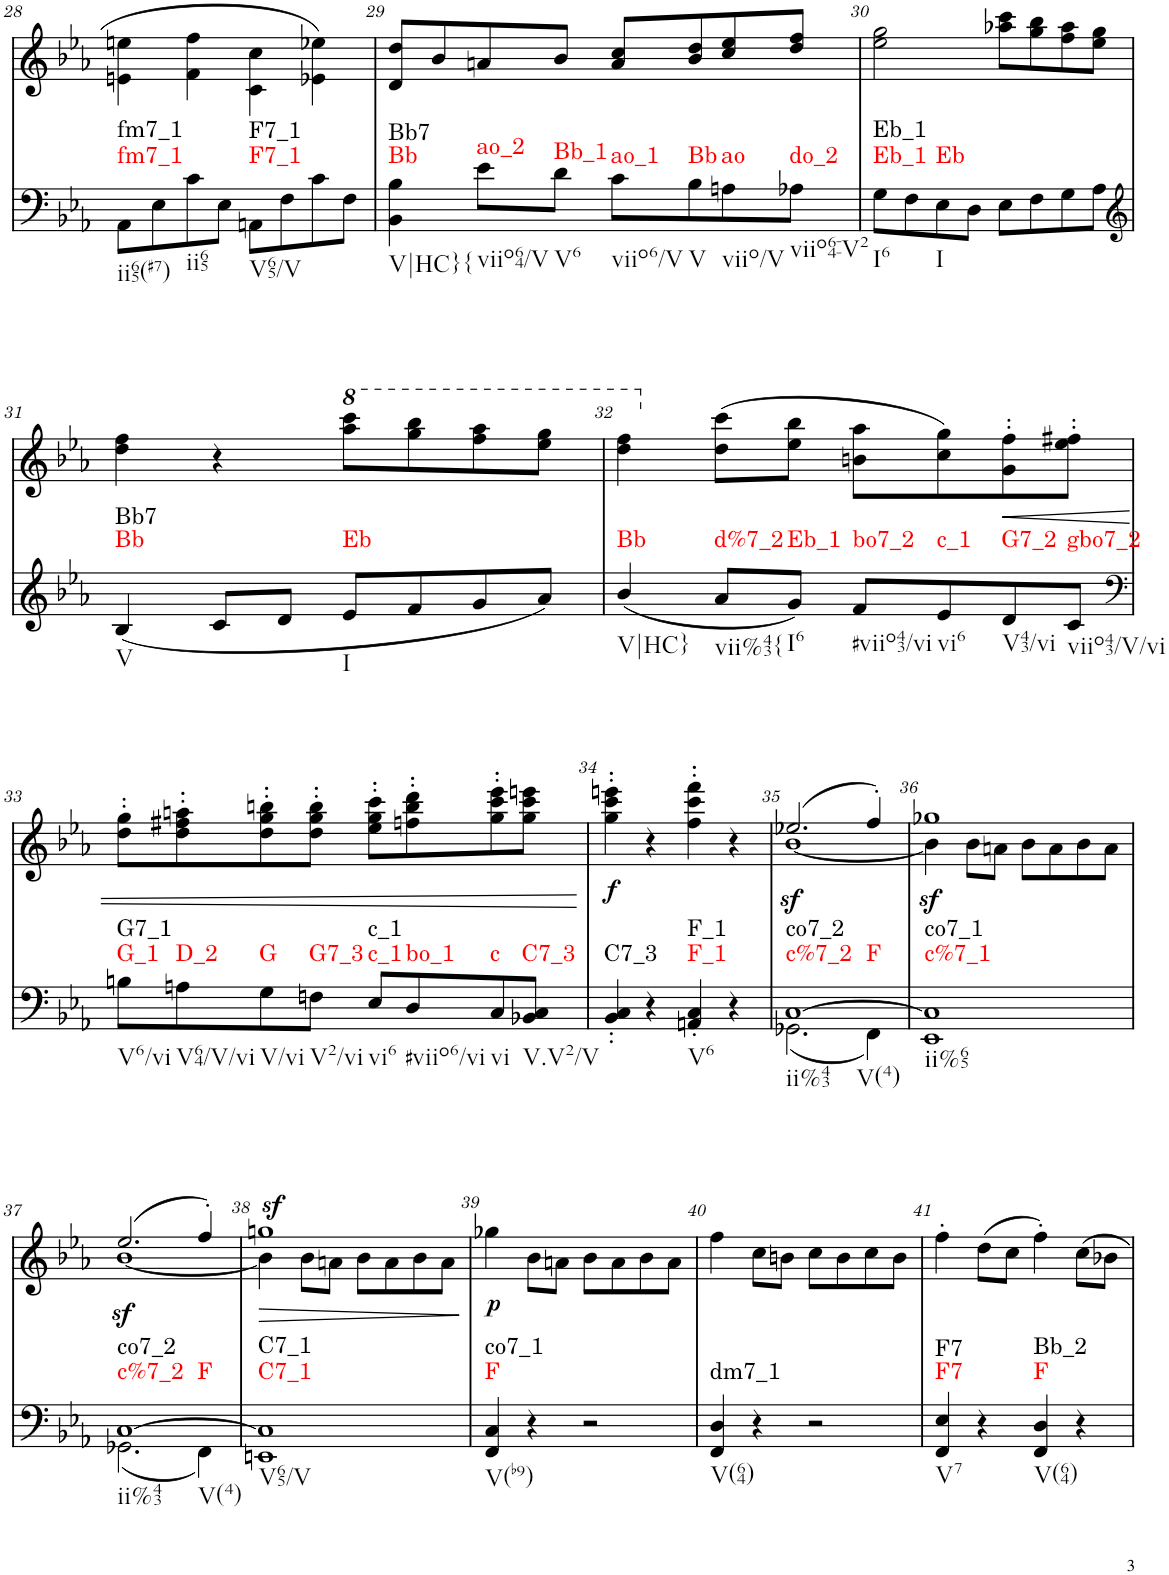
**kern	**harte	**kern	**text	**dynam
*part2	*part2	*part1	*part1	*part1
*staff2	*	*staff1	*staff1	*staff1
*I"piano	*	*I"piano	*	*
*I'Pno	*	*I'Pno	*	*
!!LO:PB:g=z
*clefF4	*	*clefG2	*	*
*k[b-e-a-]	*	*k[b-e-a-]	*	*
*E-:	*	*E-:	*	*
*M2/2	*	*M2/2	*	*
*met(c|)	*	*met(c|)	*	*
=28	=28	=28	=28	=28
!	!LO:H:n=1:kt=fm7_1	!	!	!
!	!LO:H:n=2:kt=fm7_1	!	!	!
8AA-\L	N N	4en\ 4een\	.	.
8E-\	.	.	.	.
8c\	.	4f\ 4ff\	.	.
8E-\J	.	.	.	.
!	!LO:H:n=1:kt=F7_1	!	!	!
!	!LO:H:n=2:kt=F7_1	!	!	!
8AAn\L	N N	4c\ 4cc\	.	.
8F\	.	.	.	.
8c\	.	4e-X\ 4ee-X\	.	.
8F\J	.	.	.	.
=29	=29	=29	=29	=29
!	!LO:H:n=1:kt=Bb	!	!	!
!	!LO:H:n=2:kt=Bb7	!	!	!
4BB-\ 4B-\	N N	8d/ 8dd/L	.	.
.	.	8b-/	.	.
!	!LO:H:kt=ao_2	!	!	!
8e-\L	N	8an/	.	.
!	!LO:H:kt=Bb_1	!	!	!
8d\J	N	8b-/J	.	.
!	!LO:H:kt=ao_1	!	!	!
8c\L	N	8a/ 8cc/L	.	.
!	!LO:H:kt=Bb	!	!	!
8B-\	N	8b-/ 8dd/	.	.
!	!LO:H:kt=ao	!	!	!
8An\	N	8cc/ 8ee-/	.	.
!	!LO:H:kt=do_2	!	!	!
8A-X\J	N	8dd/ 8ff/J	.	.
=30	=30	=30	=30	=30
!	!LO:H:n=1:kt=Eb_1	!	!	!
!	!LO:H:n=2:kt=Eb_1	!	!	!
8G\L	N N	2ee-\ 2gg\	.	.
8F\	.	.	.	.
!	!LO:H:kt=Eb	!	!	!
8E-\	N	.	.	.
8D\J	.	.	.	.
8E-\L	.	8aa-X\ 8ccc\L	.	.
8F\	.	8gg\ 8bb-\	.	.
8G\	.	8ff\ 8aa-\	.	.
8A-\J	.	8ee-\ 8gg\J	.	.
!!LO:LB:g=z
=31	=31	=31	=31	=31
*clefG2	*	*	*	*
!	!LO:H:n=1:kt=Bb	!	!	!
!	!LO:H:n=2:kt=Bb7	!	!	!
(4B-/	N N	4dd\ 4ff\	.	.
8c/L	.	4r	.	.
8d/J	.	.	.	.
*	*	*8va	*	*
!	!LO:H:kt=Eb	!	!	!
8e-/L	N	8aaa-\ 8cccc\L	.	.
8f/	.	8ggg\ 8bbb-\	.	.
8g/	.	8fff\ 8aaa-\	.	.
8a-/J)	.	8eee-\ 8ggg\J	.	.
=32	=32	=32	=32	=32
!	!LO:H:kt=Bb	!	!	!
(4b-/	N	4ddd\ 4fff\	.	.
*	*	*X8va	*	*
!	!LO:H:kt=d%7_2	!	!	!
8a-/L	N	(8dd\ 8ccc\L	.	.
!	!LO:H:kt=Eb_1	!	!	!
8g/J)	N	8ee-\ 8bb-\J	.	.
!	!LO:H:kt=bo7_2	!	!	!
8f/L	N	8bn\ 8aa-\L	.	.
!	!LO:H:kt=c_1	!	!	!
8e-/	N	8cc\ 8gg\)	.	.
!	!LO:H:kt=G7_2	!	!	!LO:HP:b
8d/	N	8g\' 8ff\'	.	<
!	!LO:H:kt=gbo7_2	!	!	!
8c/J	N	8ee-\' 8ff#X\'J	.	.
!!LO:LB:g=z
=33	=33	=33	=33	=33
*clefF4	*	*	*	*
!	!LO:H:n=1:kt=G_1	!	!	!
!	!LO:H:n=2:kt=G7_1	!	!	!
8Bn\L	N N	8dd\' 8gg\'L	.	.
!	!LO:H:kt=D_2	!	!	!
8An\	N	8dd\' 8ff#X\' 8aan\'	.	.
!	!LO:H:kt=G	!	!	!
8G\	N	8dd\' 8gg\' 8bbn\'	.	.
!	!LO:H:kt=G7_3	!	!	!
8Fn\J	N	8dd\' 8gg\' 8bb\'J	.	.
!	!LO:H:n=1:kt=c_1	!	!	!
!	!LO:H:n=2:kt=c_1	!	!	!
8E-/L	N N	8ee-\' 8gg\' 8ccc\'L	.	.
!	!LO:H:kt=bo_1	!	!	!
8D/	N	8ffn\' 8bb\' 8ddd\'	.	.
!	!LO:H:kt=c	!	!	!
8C/	N	8gg\' 8ccc\' 8eee-\'	.	.
!	!LO:H:kt=C7_3	!	!	!
8BB-X/ 8C/J	N	8gg\ 8ccc\ 8eeen\J	.	.
.	.	.	.	[
=34	=34	=34	=34	=34
!	!LO:H:kt=C7_3	!	!LO:LY:b	!
4BB-/' 4C/'	N	4gg\' 4ccc\' 4eeen\'	.	.
4r	.	4r	.	.
!	!LO:H:n=1:kt=F_1	!	!	!
!	!LO:H:n=2:kt=F_1	!	!	!
4AAn/' 4C/'	N N	4ff\' 4ccc\' 4fff\'	.	.
4r	.	4r	.	.
=35	=35	=35	=35	=35
*^	*	*^	*	*
!	!	!LO:H:n=1:kt=c%7_2	!	!	!	!LO:DY:b
!	!	!LO:H:n=2:kt=co7_2	!	!	!	!
!	!	!LO:H:n=3:kt=F	!	!	!	!
[1C	(2.GG-X\	N N N	(2.ee-X/	[1b-	.	sf
.	4FF\)	.	4ff'/)	.	.	.
=36	=36	=36	=36	=36	=36	=36
!	!	!LO:H:n=1:kt=c%7_1	!	!	!	!LO:DY:b
!	!	!LO:H:n=2:kt=co7_1	!	!	!	!
*v	*v	*	*	*	*	*
1EE- 1C]	N N	1gg-X	4b-\]	.	sf
.	.	.	8b-\L	.	.
.	.	.	8an\J	.	.
.	.	.	8b-\L	.	.
.	.	.	8a\	.	.
.	.	.	8b-\	.	.
.	.	.	8a\J	.	.
!!LO:LB:g=z	!!
=37	=37	=37	=37	=37	=37
*^	*	*	*	*	*
!	!	!LO:H:n=1:kt=c%7_2	!	!	!	!LO:DY:b
!	!	!LO:H:n=2:kt=co7_2	!	!	!	!
!	!	!LO:H:n=3:kt=F	!	!	!	!
[1C	(2.GG-X\	N N N	(2.ee-/	[1b-	.	sf
.	4FF\)	.	4ff'/)	.	.	.
=38	=38	=38	=38	=38	=38	=38
!	!	!	!	!	!	!LO:HP:b
!	!	!LO:H:n=1:kt=C7_1	!	!	!	!LO:DY:n=1:a
!	!	!LO:H:n=2:kt=C7_1	!	!	!	!
*v	*v	*	*	*	*	*
1EEn 1C]	N N	1ggn	4b-\]	.	> sf
.	.	.	8b-\L	.	.
.	.	.	8an\J	.	.
.	.	.	8b-\L	.	.
.	.	.	8a\	.	.
.	.	.	8b-\	.	.
.	.	.	8a\J	.	.
*	*	*v	*v	*	*
.	.	.	.	]
=39	=39	=39	=39	=39
!	!LO:H:n=1:kt=F	!	!LO:LY:b	!
!	!LO:H:n=2:kt=co7_1	!	!	!
4FF/ 4C/	N N	4gg-X\	.	.
4r	.	8b-\L	.	.
.	.	8an\J	.	.
2r	.	8b-\L	.	.
.	.	8a\	.	.
.	.	8b-\	.	.
.	.	8a\J	.	.
=40	=40	=40	=40	=40
!	!LO:H:kt=dm7_1	!	!	!
4FF/ 4D/	N	4ff\	.	.
4r	.	8cc\L	.	.
.	.	8bn\J	.	.
2r	.	8cc\L	.	.
.	.	8b\	.	.
.	.	8cc\	.	.
.	.	8b\J	.	.
=41	=41	=41	=41	=41
!	!LO:H:n=1:kt=F7	!	!	!
!	!LO:H:n=2:kt=F7	!	!	!
4FF/ 4E-/	N N	4ff'\	.	.
4r	.	(8dd\L	.	.
.	.	8cc\J	.	.
!	!LO:H:n=1:kt=F	!	!	!
!	!LO:H:n=2:kt=Bb_2	!	!	!
4FF/ 4D/	N N	4ff'\)	.	.
4r	.	8cc\L	.	.
.	.	8b-X\J	.	.
=	=	=	=	=
*-	*-	*-	*-	*-
